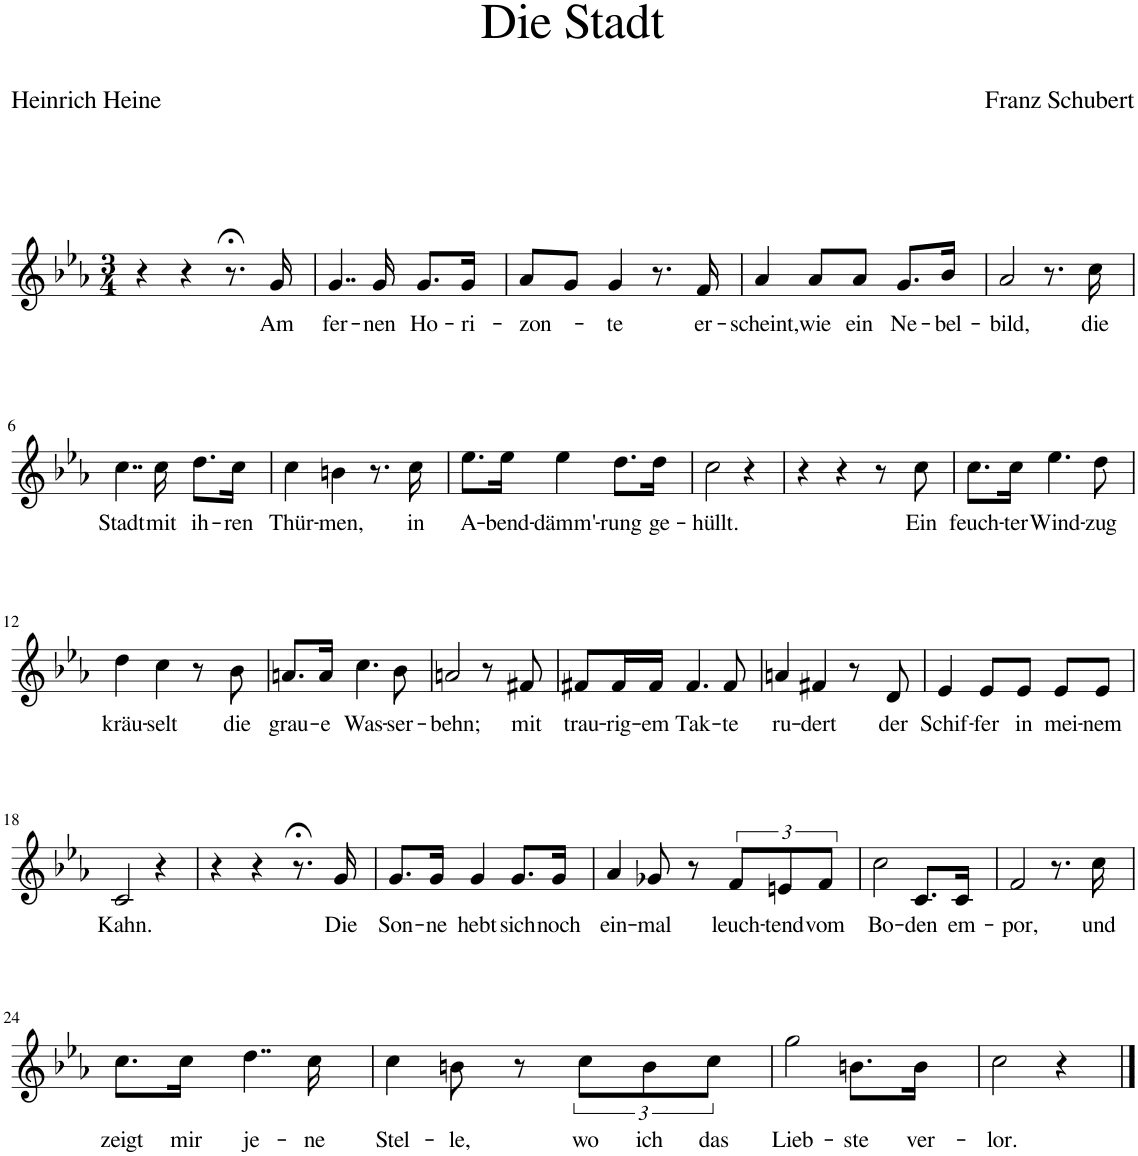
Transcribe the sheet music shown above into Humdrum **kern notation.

**kern	**text
*part1	*part1
*staff1	*staff1
*I"Piano	*
*I'Pno	*
*clefG2	*
*k[b-e-a-]	*
*M3/4	*
=1	=1
4r	.
4r	.
8.r;<	.
!	!LO:LY:b
16g/	Am
=2	=2
!	!LO:LY:b
4..g/	fer-
!	!LO:LY:b
16g/	-nen
!	!LO:LY:b
8.g/L	Ho-
!	!LO:LY:b
16g/Jk	-ri-
=3	=3
!	!LO:LY:b
8a-/L	-zon-
8g/J	.
!	!LO:LY:b
4g/	-te
8.r	.
!	!LO:LY:b
16f/	er-
=4	=4
!	!LO:LY:b
4a-/	-scheint,
!	!LO:LY:b
8a-/L	wie
!	!LO:LY:b
8a-/J	ein
!	!LO:LY:b
8.g/L	Ne-
!	!LO:LY:b
16b-/Jk	-bel-
=5	=5
!	!LO:LY:b
2a-/	-bild,
8.r	.
!	!LO:LY:b
16cc\	die
!!LO:LB:g=z
=6	=6
!	!LO:LY:b
4..cc\	Stadt
!	!LO:LY:b
16cc\	mit
!	!LO:LY:b
8.dd\L	ih-
!	!LO:LY:b
16cc\Jk	-ren
=7	=7
!	!LO:LY:b
4cc\	Thür-
!	!LO:LY:b
4bn\	-men,
8.r	.
!	!LO:LY:b
16cc\	in
=8	=8
!	!LO:LY:b
8.ee-\L	A-
!	!LO:LY:b
16ee-\Jk	-bend-
!	!LO:LY:b
4ee-\	-dämm'-
!	!LO:LY:b
8.dd\L	-rung
!	!LO:LY:b
16dd\Jk	ge-
=9	=9
!	!LO:LY:b
2cc\	-hüllt.
4r	.
=10	=10
4r	.
4r	.
8r	.
!	!LO:LY:b
8cc\	Ein
=11	=11
!	!LO:LY:b
8.cc\L	feuch-
!	!LO:LY:b
16cc\Jk	-ter
!	!LO:LY:b
4.ee-\	Wind-
!	!LO:LY:b
8dd\	-zug
!!LO:LB:g=z
=12	=12
!	!LO:LY:b
4dd\	kräu-
!	!LO:LY:b
4cc\	-selt
8r	.
!	!LO:LY:b
8b-\	die
=13	=13
!	!LO:LY:b
8.an/L	grau-
!	!LO:LY:b
16a/Jk	-e
!	!LO:LY:b
4.cc\	Was-
!	!LO:LY:b
8b-\	-ser-
=14	=14
!	!LO:LY:b
2an/	-behn;
8r	.
!	!LO:LY:b
8f#X/	mit
=15	=15
!	!LO:LY:b
8f#X/L	trau-
!	!LO:LY:b
16f#/L	-rig-
!	!LO:LY:b
16f#/JJ	-em
!	!LO:LY:b
4.f#/	Tak-
!	!LO:LY:b
8f#/	-te
=16	=16
!	!LO:LY:b
4an/	ru-
!	!LO:LY:b
4f#X/	-dert
8r	.
!	!LO:LY:b
8d/	der
=17	=17
!	!LO:LY:b
4e-/	Schif-
!	!LO:LY:b
8e-/L	-fer
!	!LO:LY:b
8e-/J	in
!	!LO:LY:b
8e-/L	mei-
!	!LO:LY:b
8e-/J	-nem
!!LO:LB:g=z
=18	=18
!	!LO:LY:b
2c/	Kahn.
4r	.
=19	=19
4r	.
4r	.
8.r;<	.
!	!LO:LY:b
16g/	Die
=20	=20
!	!LO:LY:b
8.g/L	Son-
!	!LO:LY:b
16g/Jk	-ne
!	!LO:LY:b
4g/	hebt
!	!LO:LY:b
8.g/L	sich
!	!LO:LY:b
16g/Jk	noch
=21	=21
!	!LO:LY:b
4a-/	ein-
!	!LO:LY:b
8g-X/	-mal
8r	.
!	!LO:LY:b
12f/L	leuch-
!	!LO:LY:b
12en/	-tend
!	!LO:LY:b
12f/J	vom
=22	=22
!	!LO:LY:b
2cc\	Bo-
!	!LO:LY:b
8.c/L	-den
!	!LO:LY:b
16c/Jk	em-
=23	=23
!	!LO:LY:b
2f/	-por,
8.r	.
!	!LO:LY:b
16cc\	und
!!LO:LB:g=z
=24	=24
!	!LO:LY:b
8.cc\L	zeigt
!	!LO:LY:b
16cc\Jk	mir
!	!LO:LY:b
4..dd\	-je-
!	!LO:LY:b
16cc\	-ne
=25	=25
!	!LO:LY:b
4cc\	Stel-
!	!LO:LY:b
8bn\	-le,
8r	.
!	!LO:LY:b
12cc\L	wo
!	!LO:LY:b
12b\	ich
!	!LO:LY:b
12cc\J	das
=26	=26
!	!LO:LY:b
2gg\	Lieb-
!	!LO:LY:b
8.bn\L	-ste
!	!LO:LY:b
16b\Jk	ver-
=27	=27
!	!LO:LY:b
2cc\	-lor.
4r	.
==	==
*-	*-
